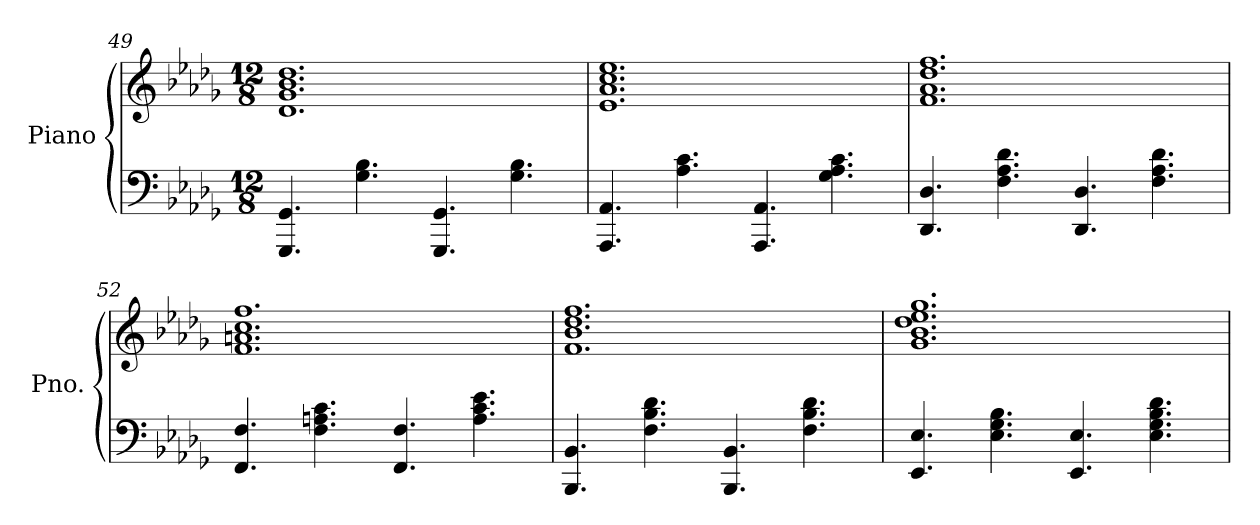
**kern	**kern
*part1	*part1
*staff2	*staff1
*I"Piano	*
*I'Pno.	*
*clefF4	*clefG2
*k[b-e-a-d-g-]	*k[b-e-a-d-g-]
*M12/8	*M12/8
=49	=49
4.GGG-/ 4.GG-/	1.d- 1.g- 1.b- 1.dd-
4.G-\ 4.B-\	.
4.GGG-/ 4.GG-/	.
4.G-\ 4.B-\	.
=50	=50
4.AAA-/ 4.AA-/	1.e- 1.a- 1.cc 1.ee-
4.A-\ 4.c\	.
4.AAA-/ 4.AA-/	.
4.G-\ 4.A-\ 4.c\	.
=51	=51
4.DD-/ 4.D-/	1.f 1.a- 1.dd- 1.ff
4.F\ 4.A-\ 4.d-\	.
4.DD-/ 4.D-/	.
4.F\ 4.A-\ 4.d-\	.
!!LO:LB:g=z
=52	=52
4.FF/ 4.F/	1.f 1.an 1.cc 1.ff
4.F\ 4.An\ 4.c\	.
4.FF/ 4.F/	.
4.A\ 4.c\ 4.e-\	.
=53	=53
4.BBB-/ 4.BB-/	1.f 1.b- 1.dd- 1.ff
4.F\ 4.B-\ 4.d-\	.
4.BBB-/ 4.BB-/	.
4.F\ 4.B-\ 4.d-\	.
=54	=54
4.EE-/ 4.E-/	1.g- 1.b- 1.dd- 1.ee- 1.gg-
4.E-\ 4.G-\ 4.B-\	.
4.EE-/ 4.E-/	.
4.E-\ 4.G-\ 4.B-\ 4.d-\	.
=	=
*-	*-
